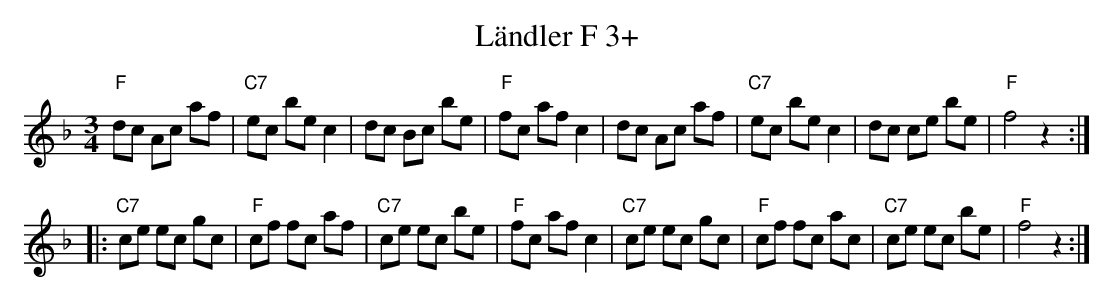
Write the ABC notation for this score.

X:1
T:Ländler F 3+
M:3/4
L:1/8
K:Fmaj
"F"dc Ac af | "C7"ec be c2 | dc Bc be | "F"fc af c2 | \
dc Ac af | "C7"ec be c2 | dc ce be | "F"f4 z2 :|
|: "C7"ce ec gc | "F"cf fc af | "C7"ce ec be | "F"fc af c2 | \
"C7"ce ec gc | "F"cf fc ac | "C7"ce ec be | "F"f4 z2 :|
